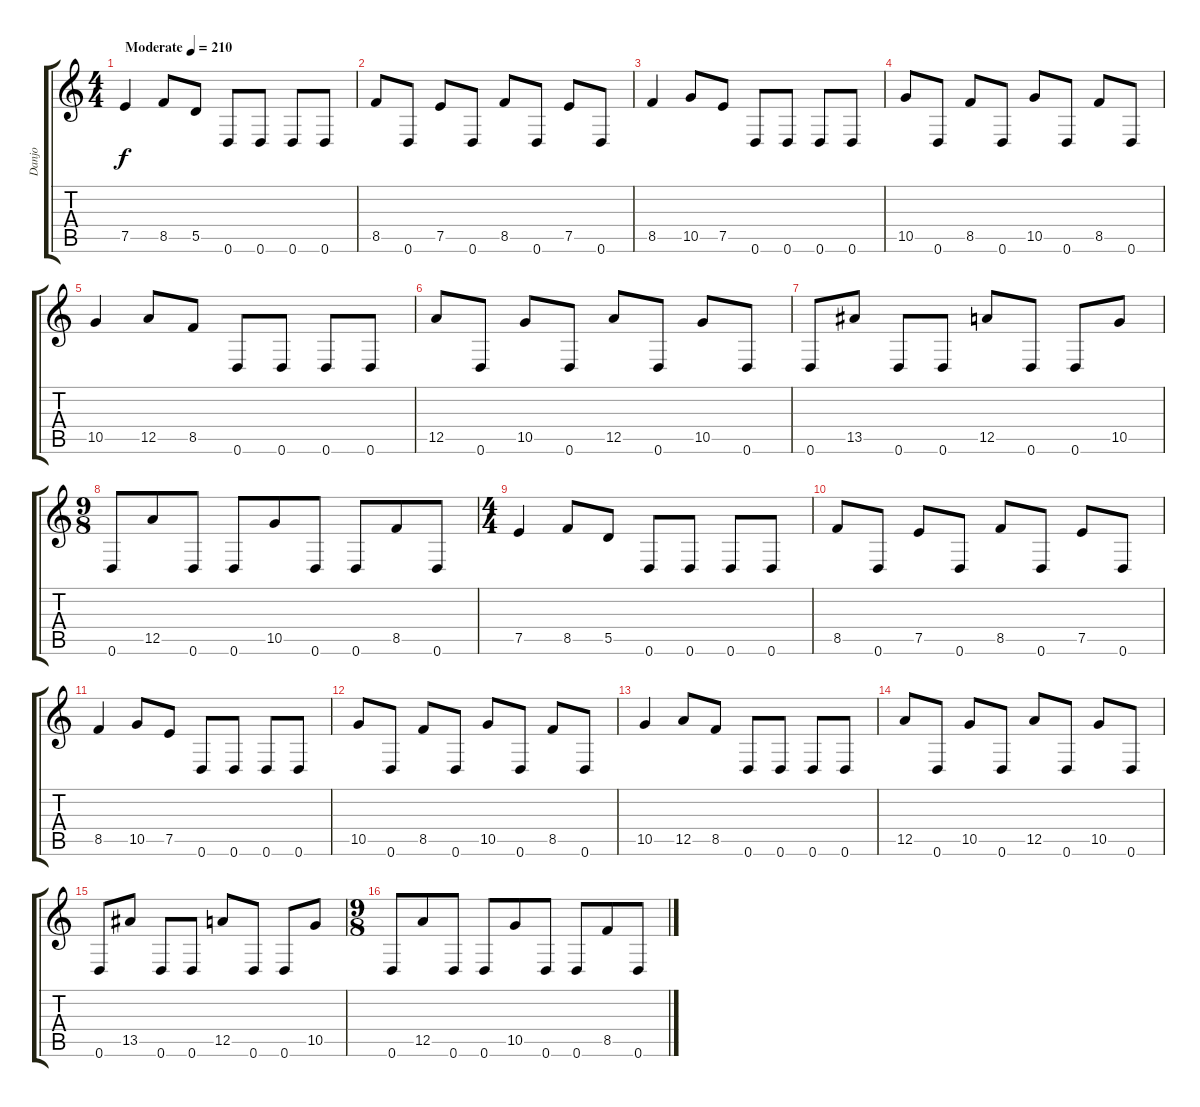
\track ("Danjo" "Danjo") {instrument distortionguitar}
\staff {score tabs}
\tuning (E4 B3 G3 D3 A2 D2) {hide}
\ts (4 4)
\tempo (210 "Moderate")
\clef g2
\ks c
7.5.4{dy f instrument distortionguitar} 8.5.8 5.5.8 0.6.8 0.6.8 0.6.8 0.6.8 |
8.5.8 0.6.8 7.5.8 0.6.8 8.5.8 0.6.8 7.5.8 0.6.8 |
8.5.4 10.5.8 7.5.8 0.6.8 0.6.8 0.6.8 0.6.8 |
10.5.8 0.6.8 8.5.8 0.6.8 10.5.8 0.6.8 8.5.8 0.6.8 |
10.5.4 12.5.8 8.5.8 0.6.8 0.6.8 0.6.8 0.6.8 |
12.5.8 0.6.8 10.5.8 0.6.8 12.5.8 0.6.8 10.5.8 0.6.8 |
0.6.8 13.5.8 0.6.8 0.6.8 12.5.8 0.6.8 0.6.8 10.5.8 |
\ts (9 8)
0.6.8 12.5.8 0.6.8 0.6.8 10.5.8 0.6.8 0.6.8 8.5.8 0.6.8 |
\ts (4 4)
7.5.4 8.5.8 5.5.8 0.6.8 0.6.8 0.6.8 0.6.8 |
8.5.8 0.6.8 7.5.8 0.6.8 8.5.8 0.6.8 7.5.8 0.6.8 |
8.5.4 10.5.8 7.5.8 0.6.8 0.6.8 0.6.8 0.6.8 |
10.5.8 0.6.8 8.5.8 0.6.8 10.5.8 0.6.8 8.5.8 0.6.8 |
10.5.4 12.5.8 8.5.8 0.6.8 0.6.8 0.6.8 0.6.8 |
12.5.8 0.6.8 10.5.8 0.6.8 12.5.8 0.6.8 10.5.8 0.6.8 |
0.6.8 13.5.8 0.6.8 0.6.8 12.5.8 0.6.8 0.6.8 10.5.8 |
\ts (9 8)
0.6.8 12.5.8 0.6.8 0.6.8 10.5.8 0.6.8 0.6.8 8.5.8 0.6.8
